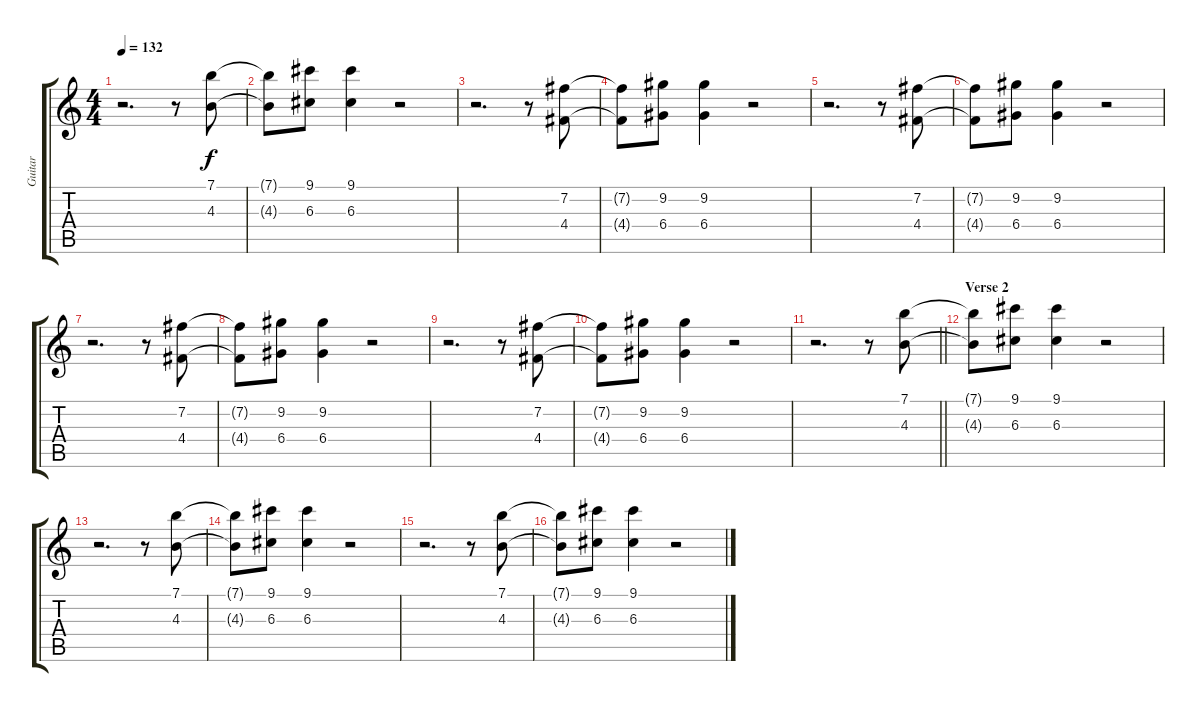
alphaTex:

\track ("Guitar" "Guitar") {instrument distortionguitar}
\staff {score tabs}
\tuning (E4 B3 G3 D3 A2 E2) {hide}
\ts (4 4)
\tempo 132
\clef g2
\ks c
r.2{d dy f} r.8 (7.1 4.3).8 |
(7.1{t} 4.3{t}).8 (9.1 6.3).8 (9.1 6.3).4 r.2 |
r.2{d} r.8 (7.2 4.4).8 |
(7.2{t} 4.4{t}).8 (9.2 6.4).8 (9.2 6.4).4 r.2 |
r.2{d} r.8 (7.2 4.4).8 |
(7.2{t} 4.4{t}).8 (9.2 6.4).8 (9.2 6.4).4 r.2 |
r.2{d} r.8 (7.2 4.4).8 |
(7.2{t} 4.4{t}).8 (9.2 6.4).8 (9.2 6.4).4 r.2 |
r.2{d} r.8 (7.2 4.4).8 |
(7.2{t} 4.4{t}).8 (9.2 6.4).8 (9.2 6.4).4 r.2 |
\barLineRight lightlight
r.2{d} r.8 (7.1 4.3).8 |
\section ("" "Verse 2")
(7.1{t} 4.3{t}).8 (9.1 6.3).8 (9.1 6.3).4 r.2 |
r.2{d} r.8 (7.1 4.3).8 |
(7.1{t} 4.3{t}).8 (9.1 6.3).8 (9.1 6.3).4 r.2 |
r.2{d} r.8 (7.1 4.3).8 |
(7.1{t} 4.3{t}).8 (9.1 6.3).8 (9.1 6.3).4 r.2
